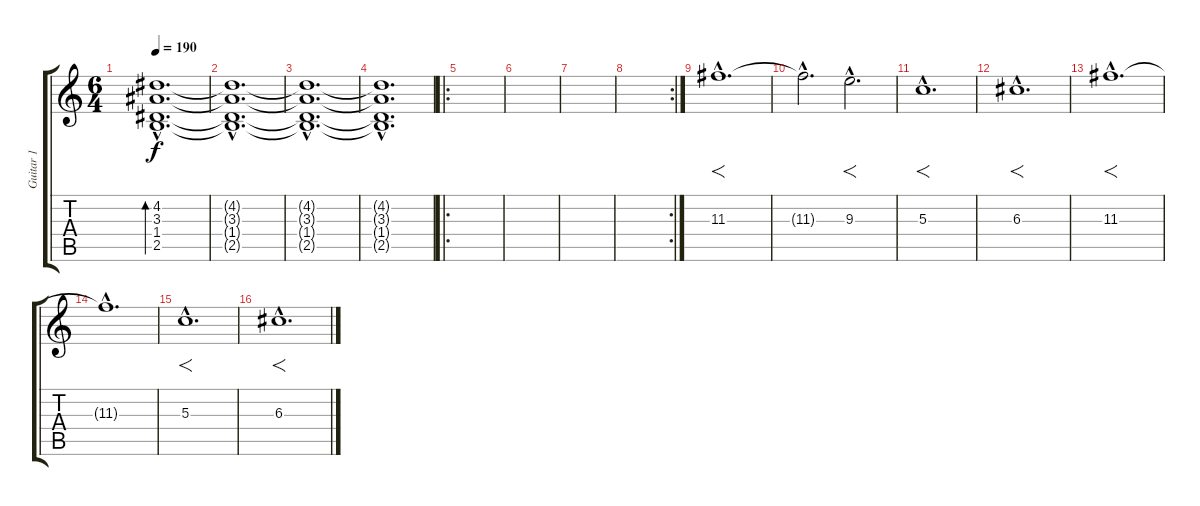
\track ("Guitar 1" "Guitar 1") {instrument distortionguitar}
\staff {score tabs}
\tuning (E4 B3 G3 D3 A2 E2) {hide}
\ts (6 4)
\tempo 190
\clef g2
\ks c
(4.2{hac} 3.3{hac} 1.4{hac} 2.5{hac}).1{d bd 240 dy f volume 0} |
(4.2{hac t} 3.3{hac t} 1.4{hac t} 2.5{hac t}).1{d} |
(4.2{hac t} 3.3{hac t} 1.4{hac t} 2.5{hac t}).1{d} |
(4.2{hac t} 3.3{hac t} 1.4{hac t} 2.5{hac t}).1{d} |
\ro
|
|
|
\rc 2
|
11.3{hac}.1{f d volume 11 balance 8} |
11.3{hac t}.2{d} 9.3{hac}.2{f d} |
5.3{hac}.1{f d} |
6.3{hac}.1{f d} |
11.3{hac}.1{f d volume 11} |
11.3{hac t}.1{d} |
5.3{hac}.1{f d} |
6.3{hac}.1{f d}
